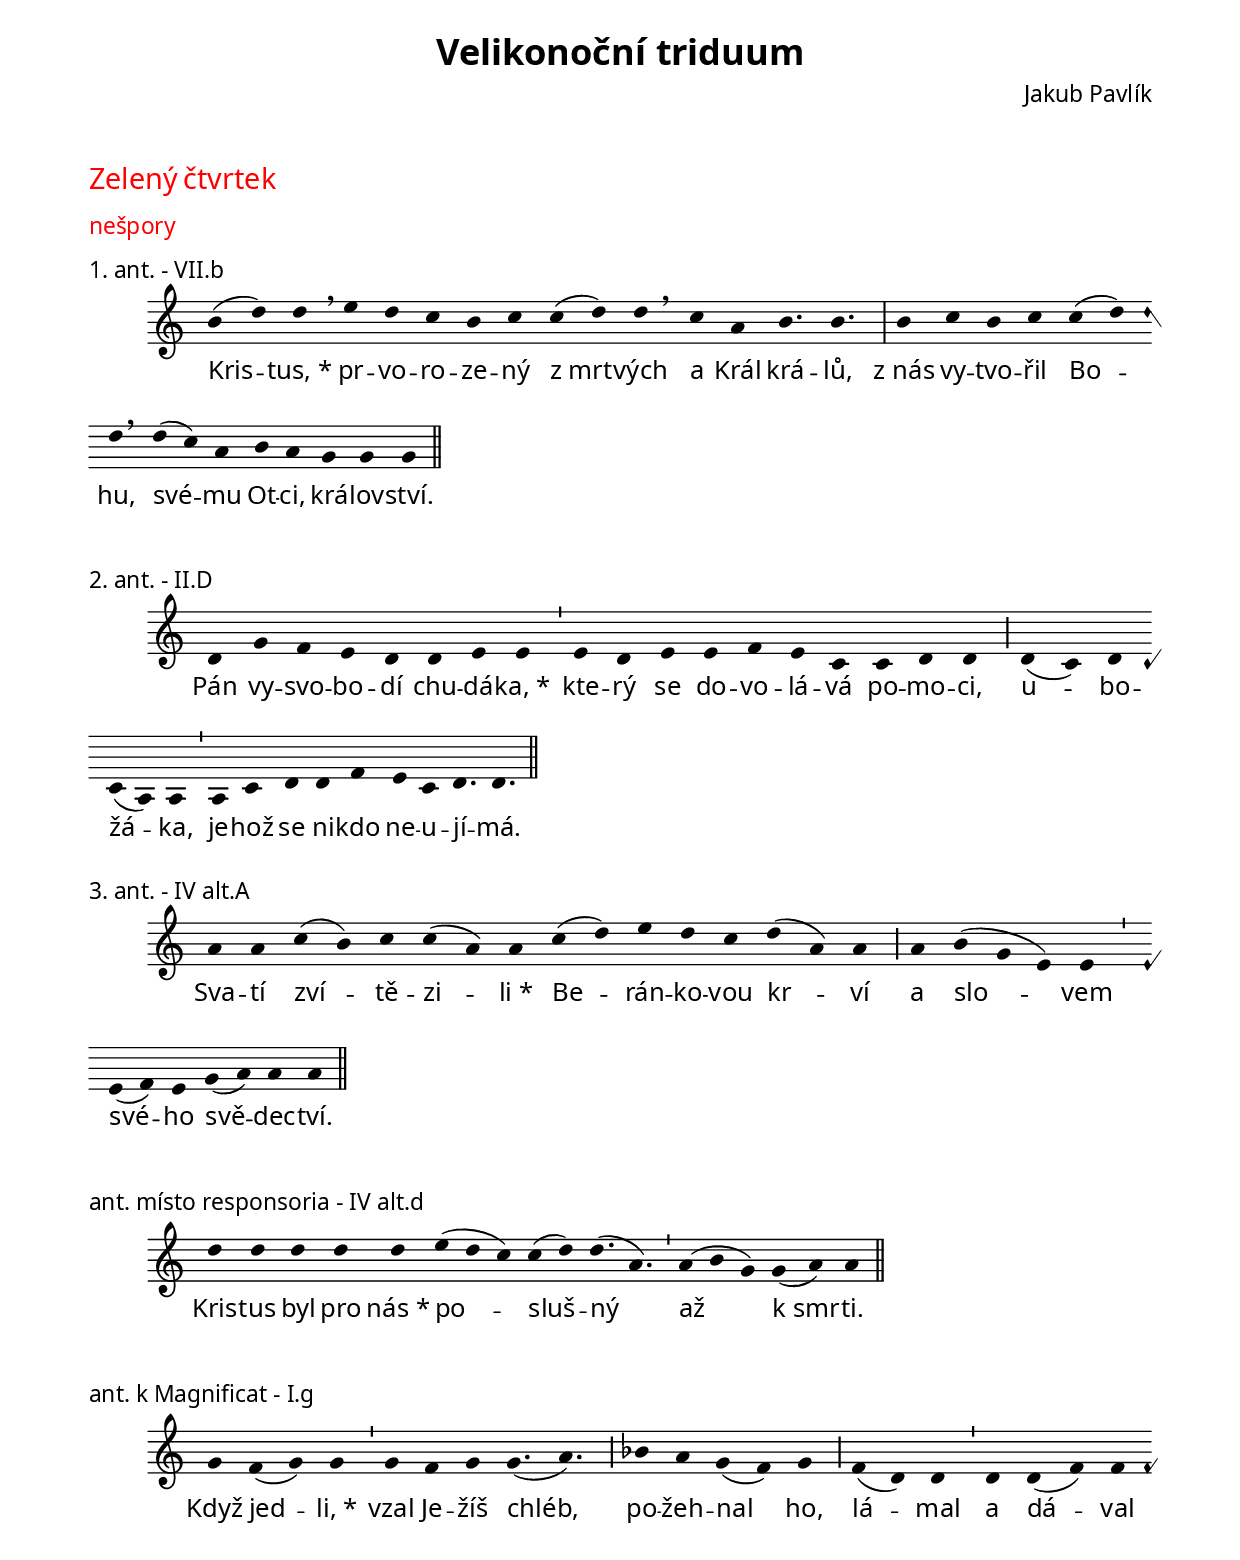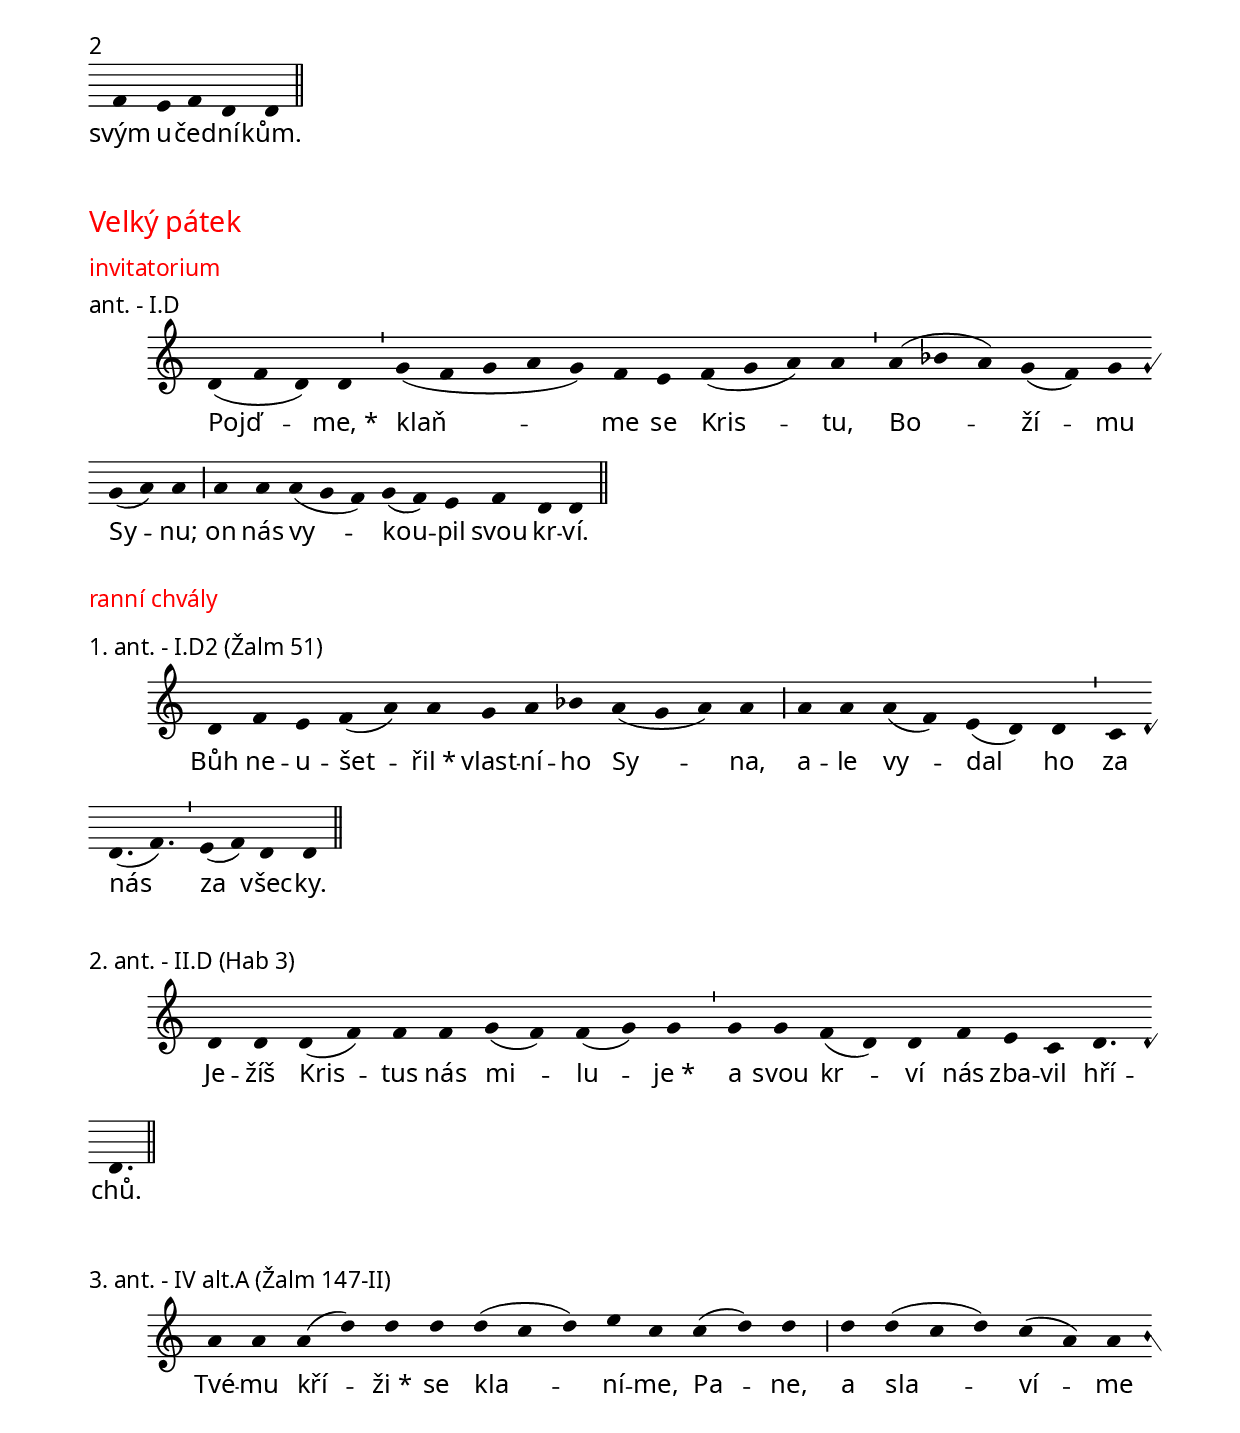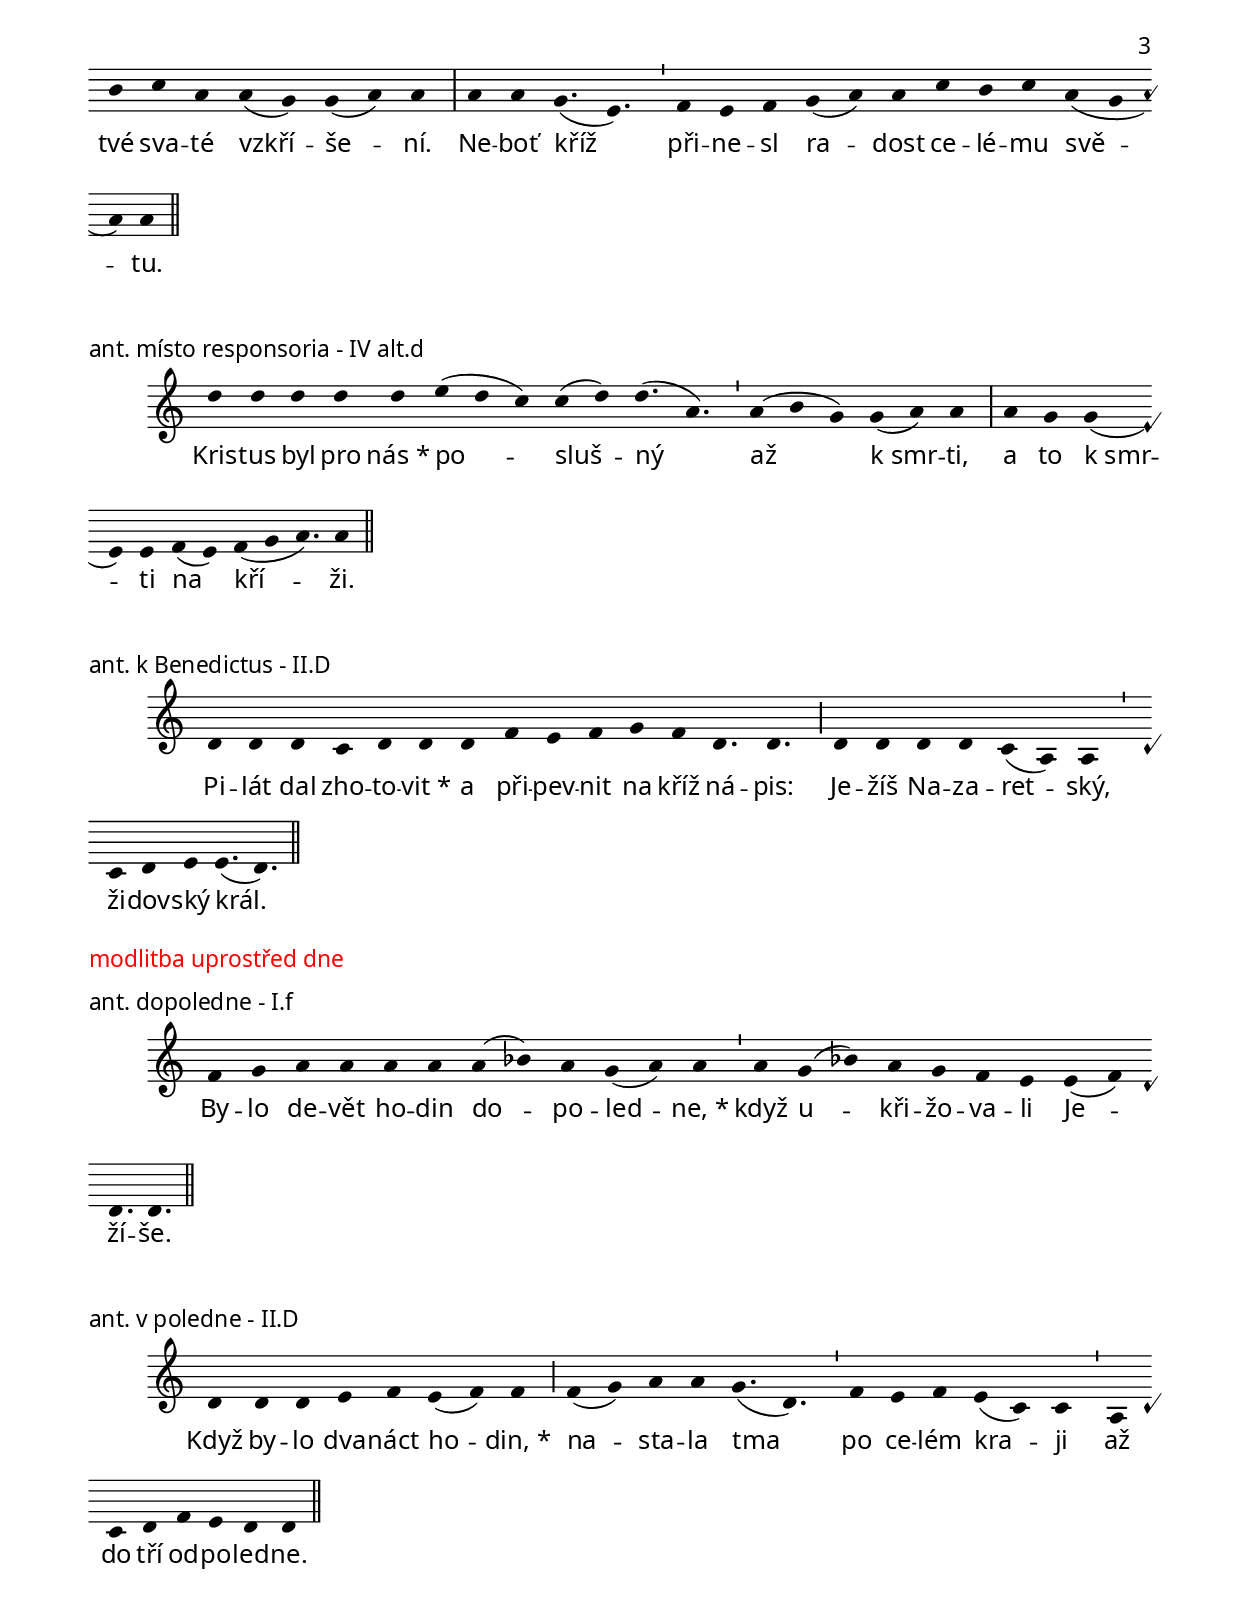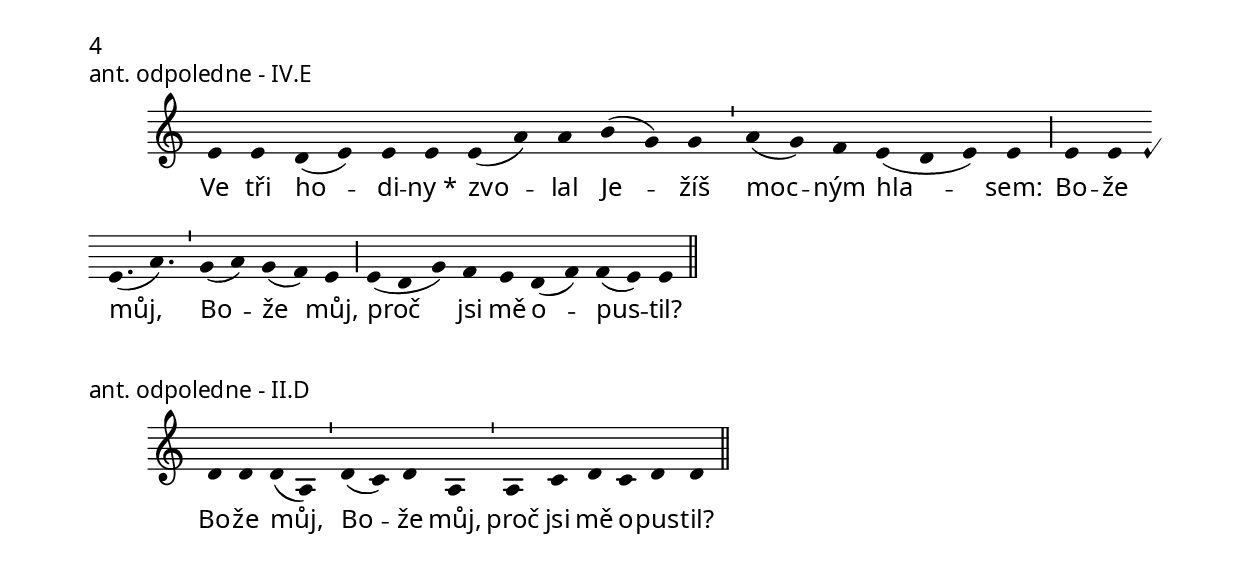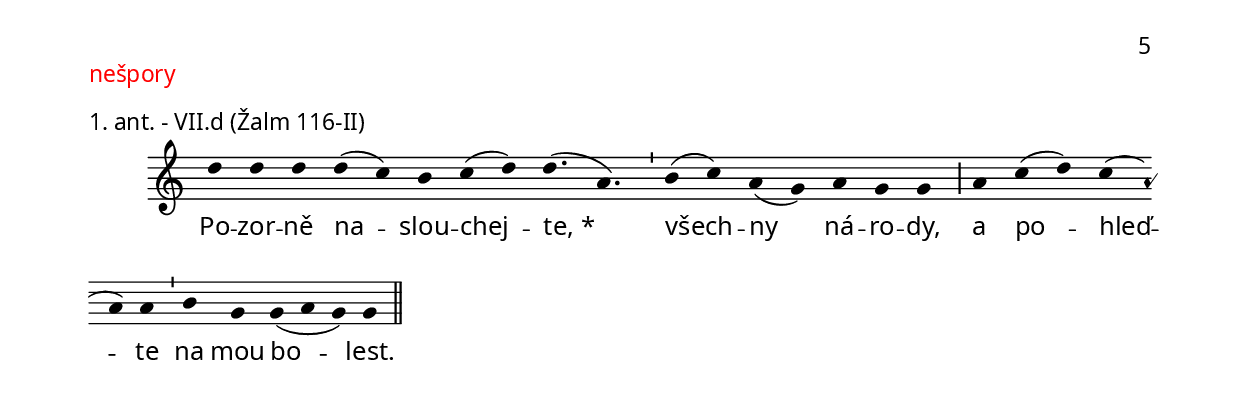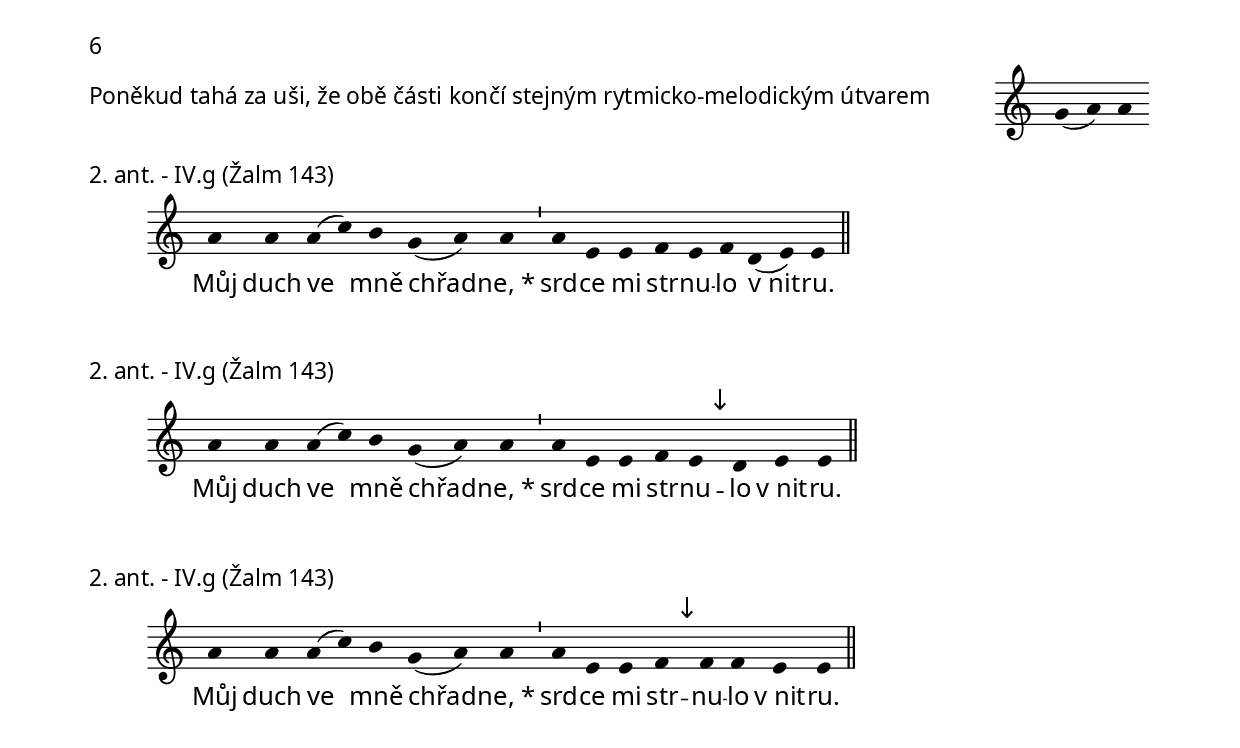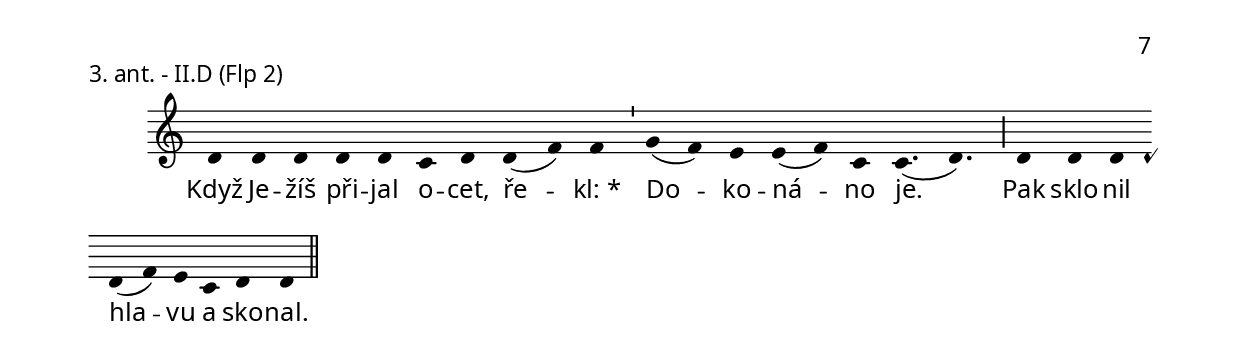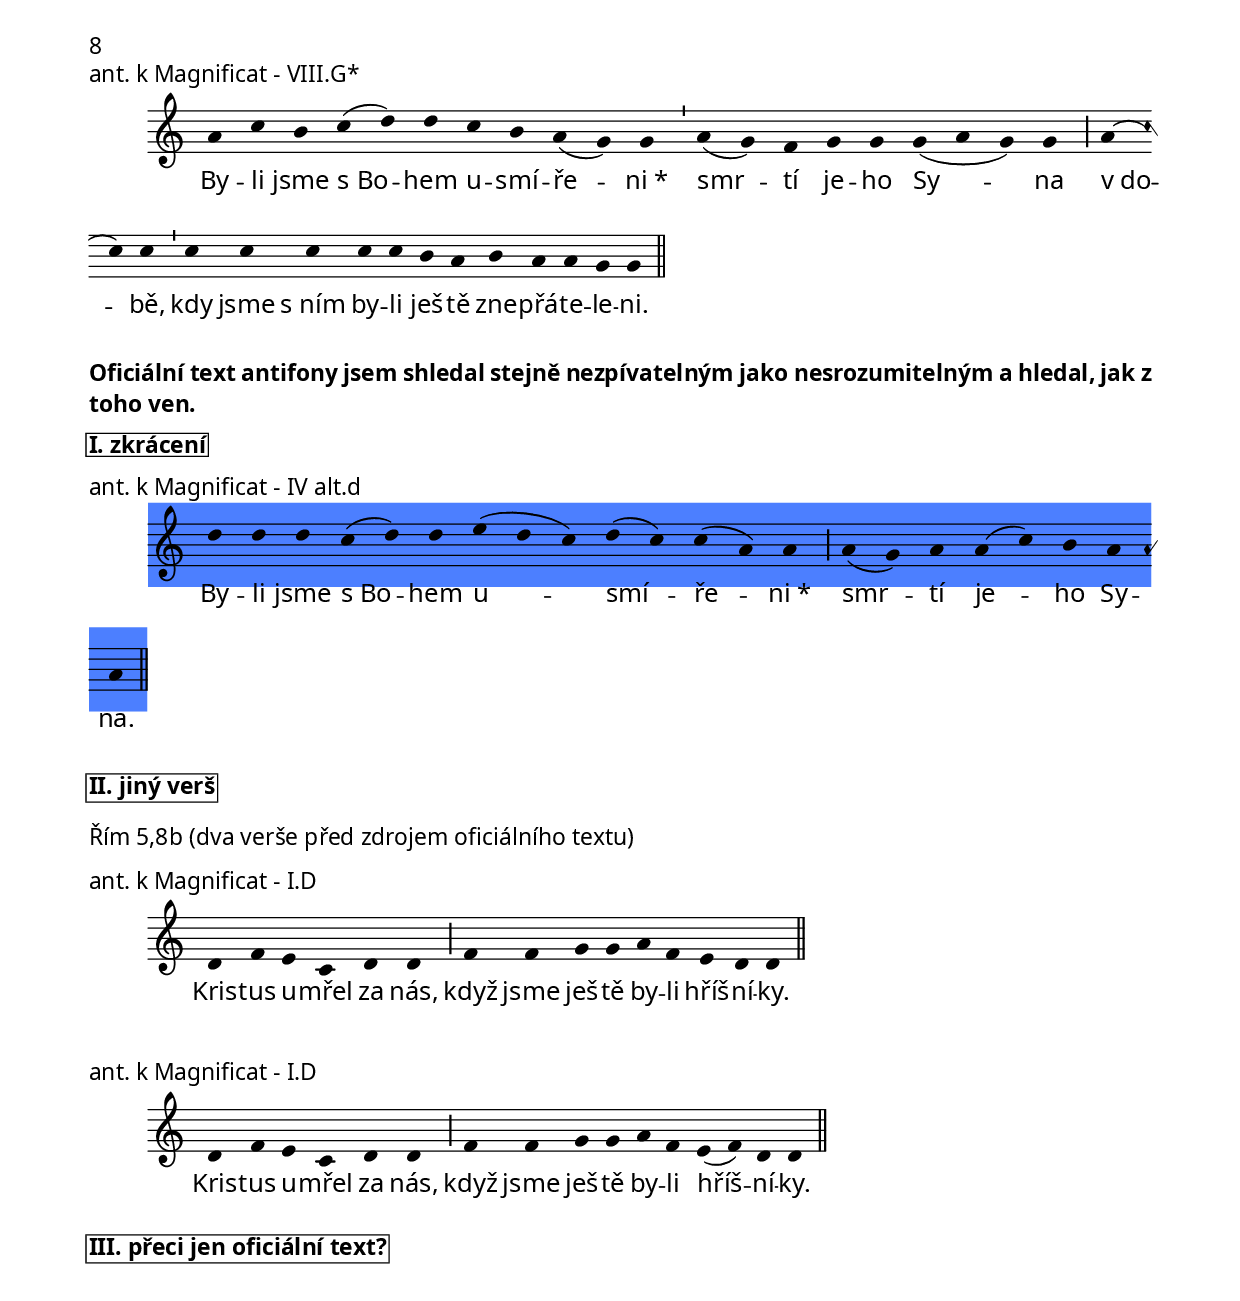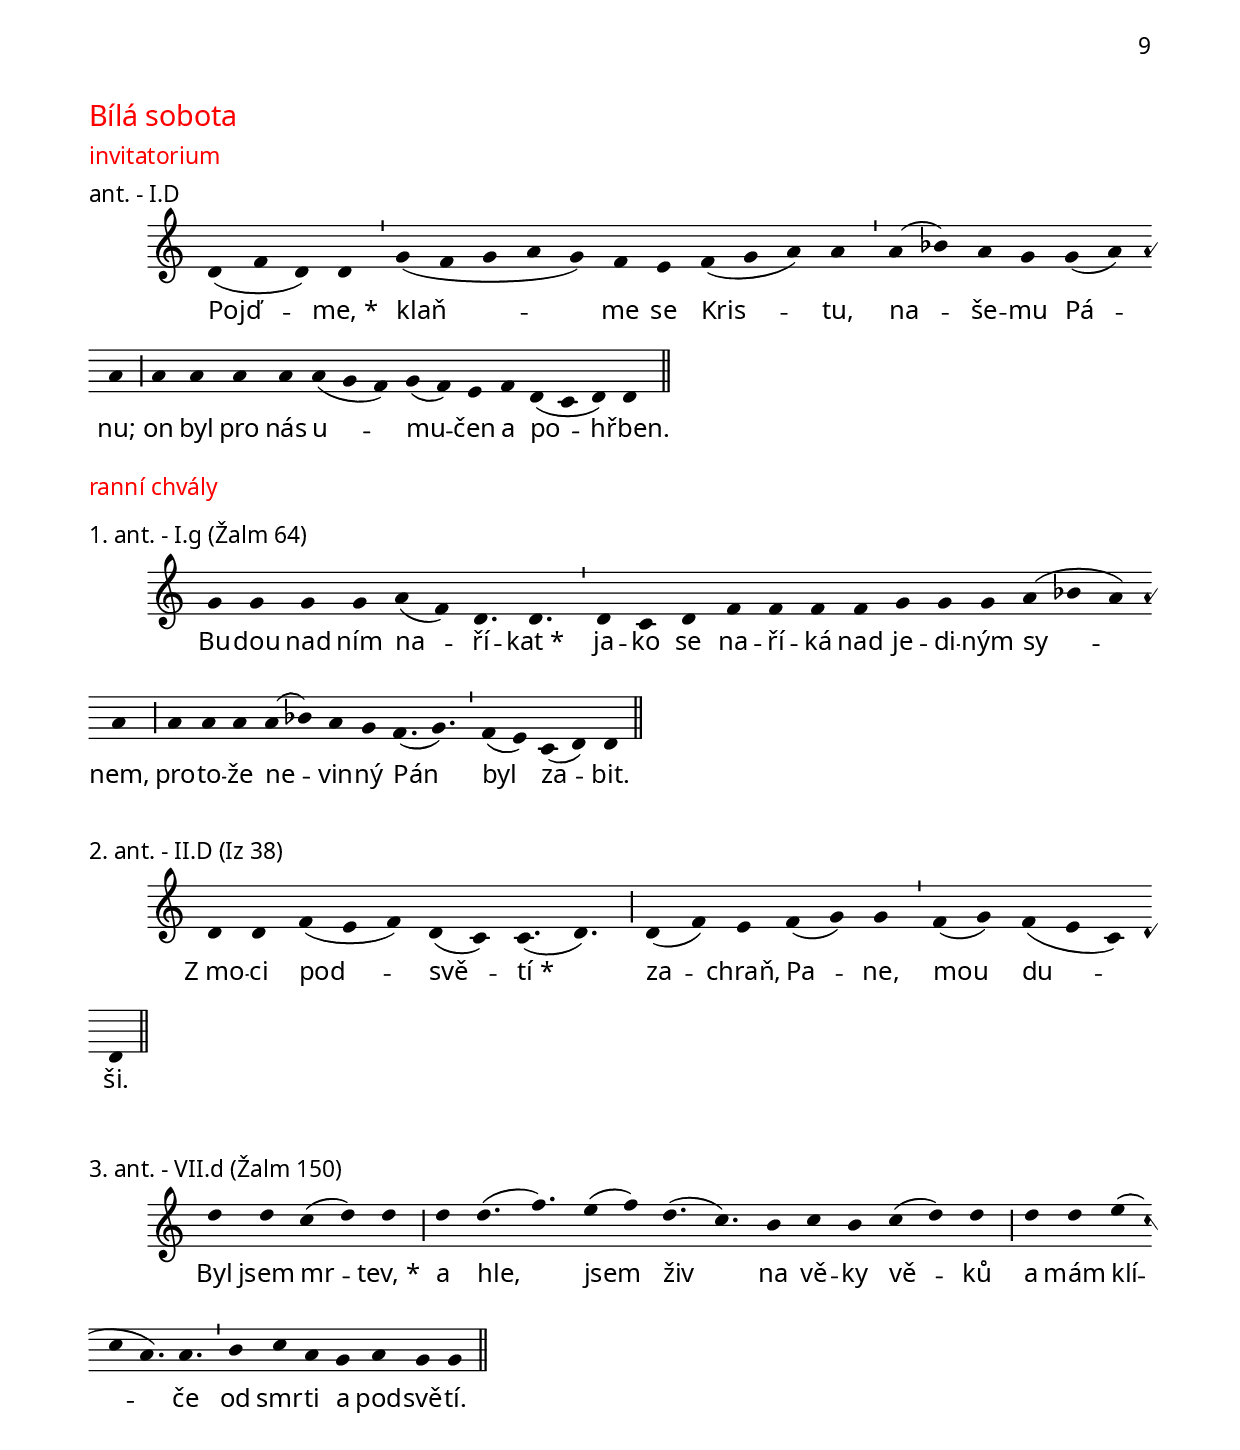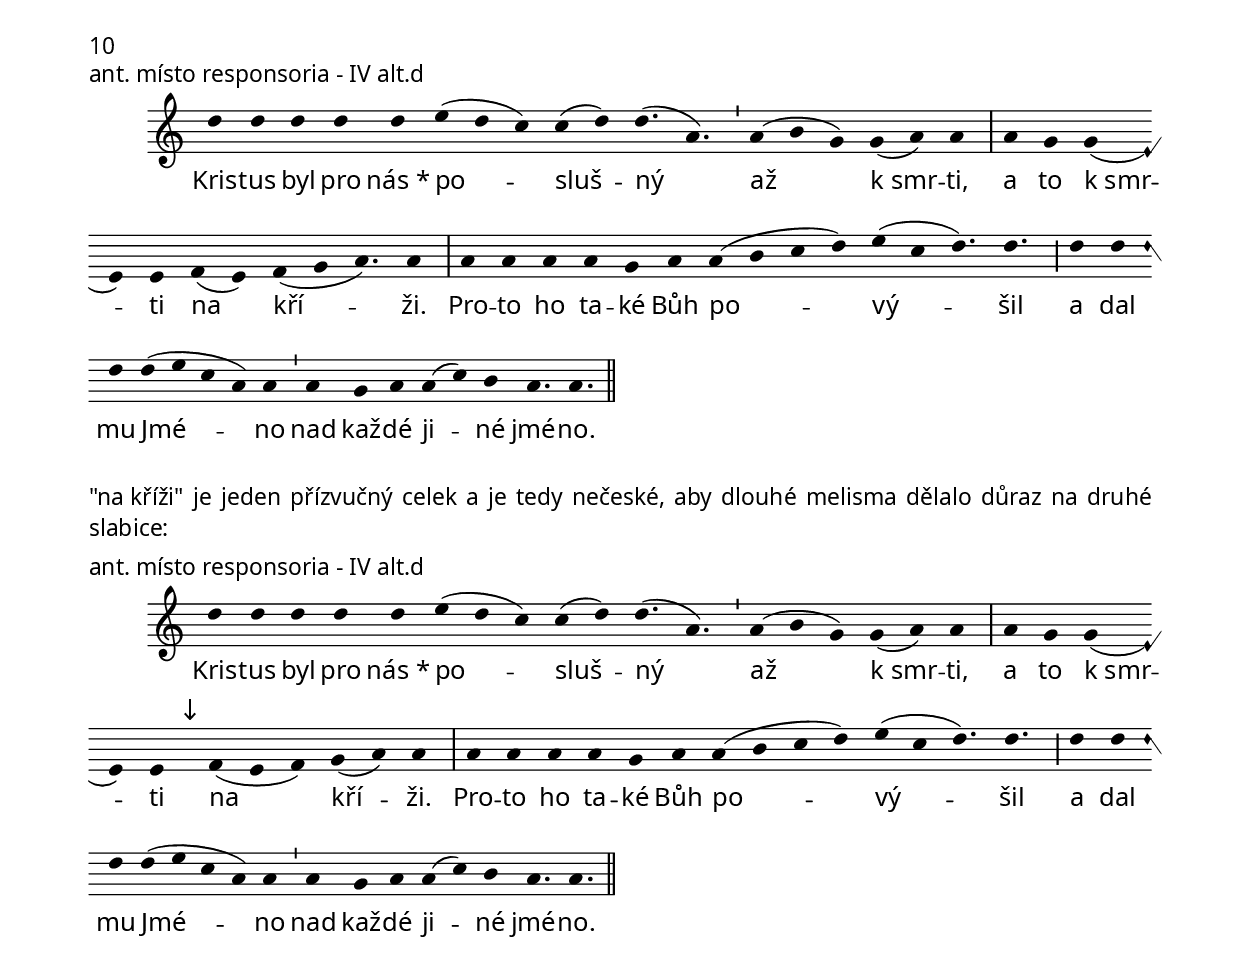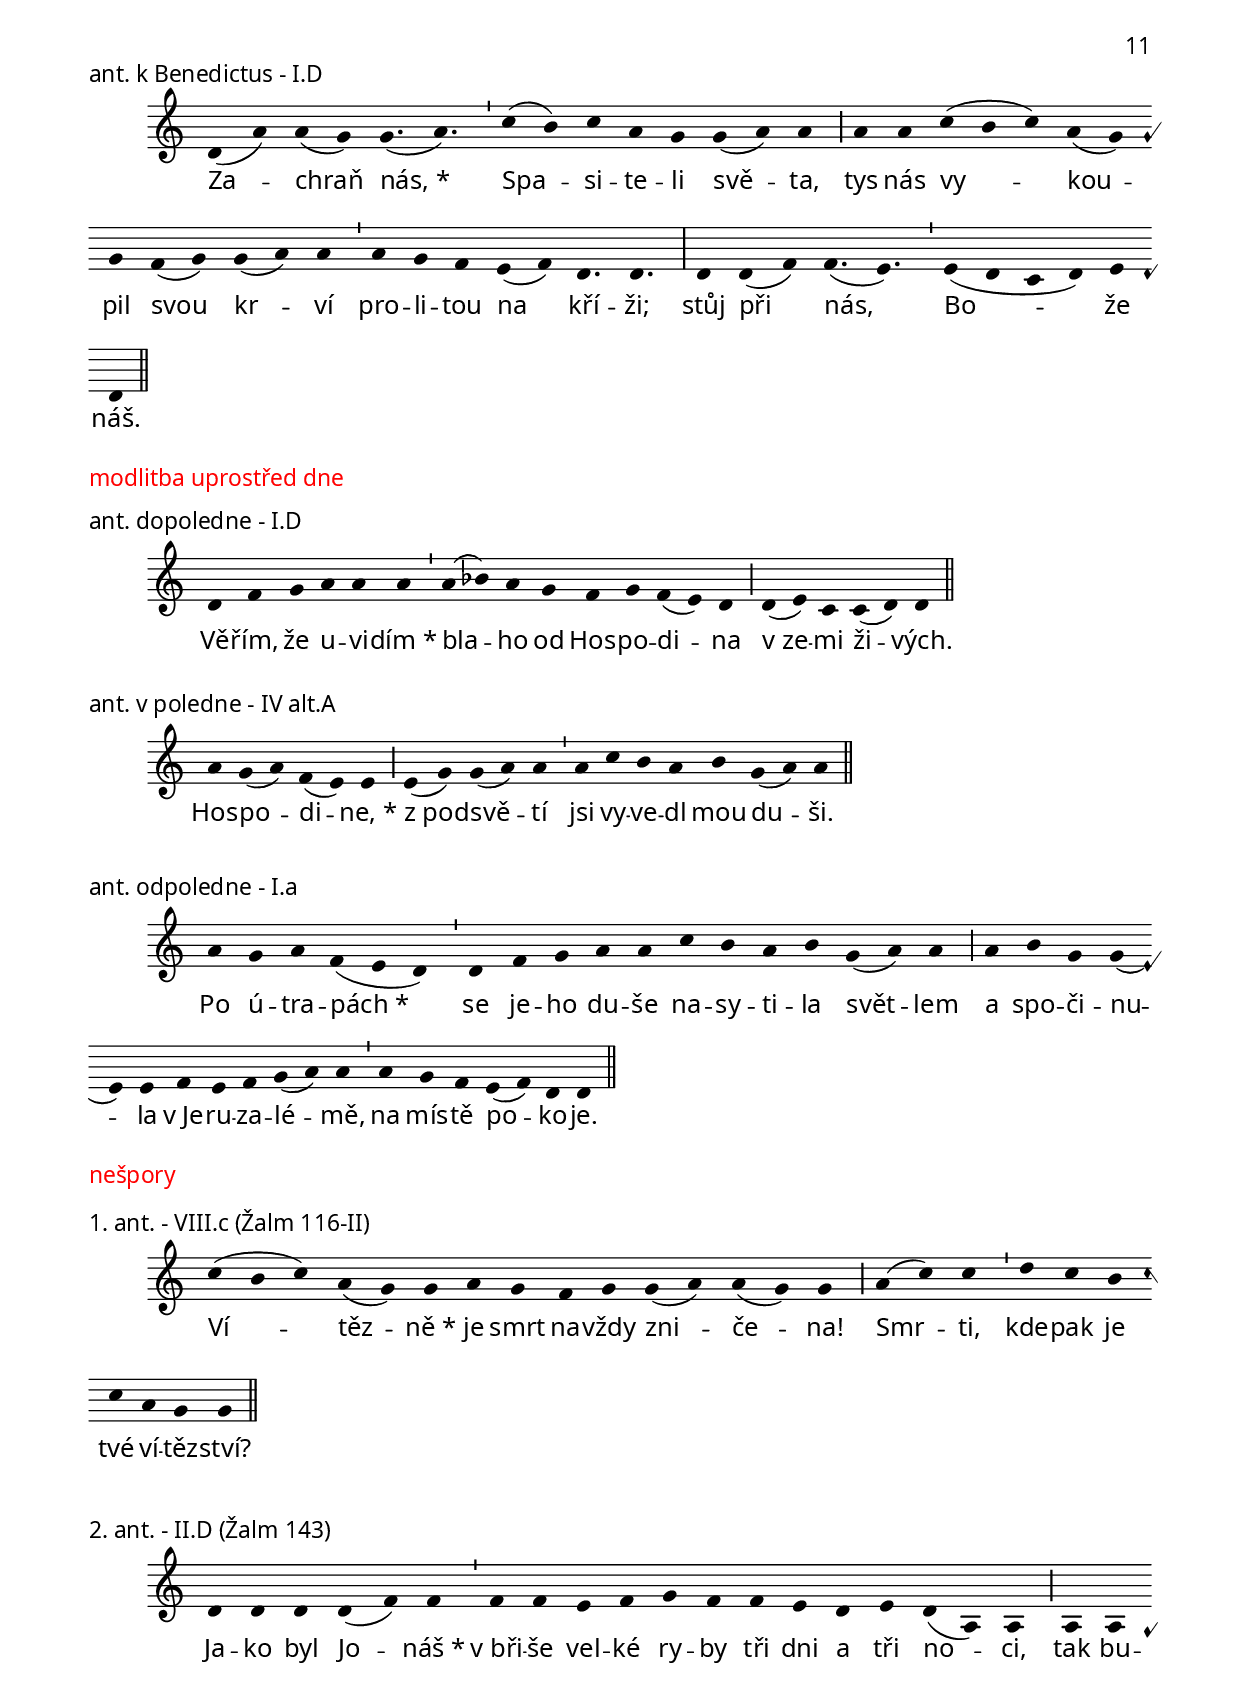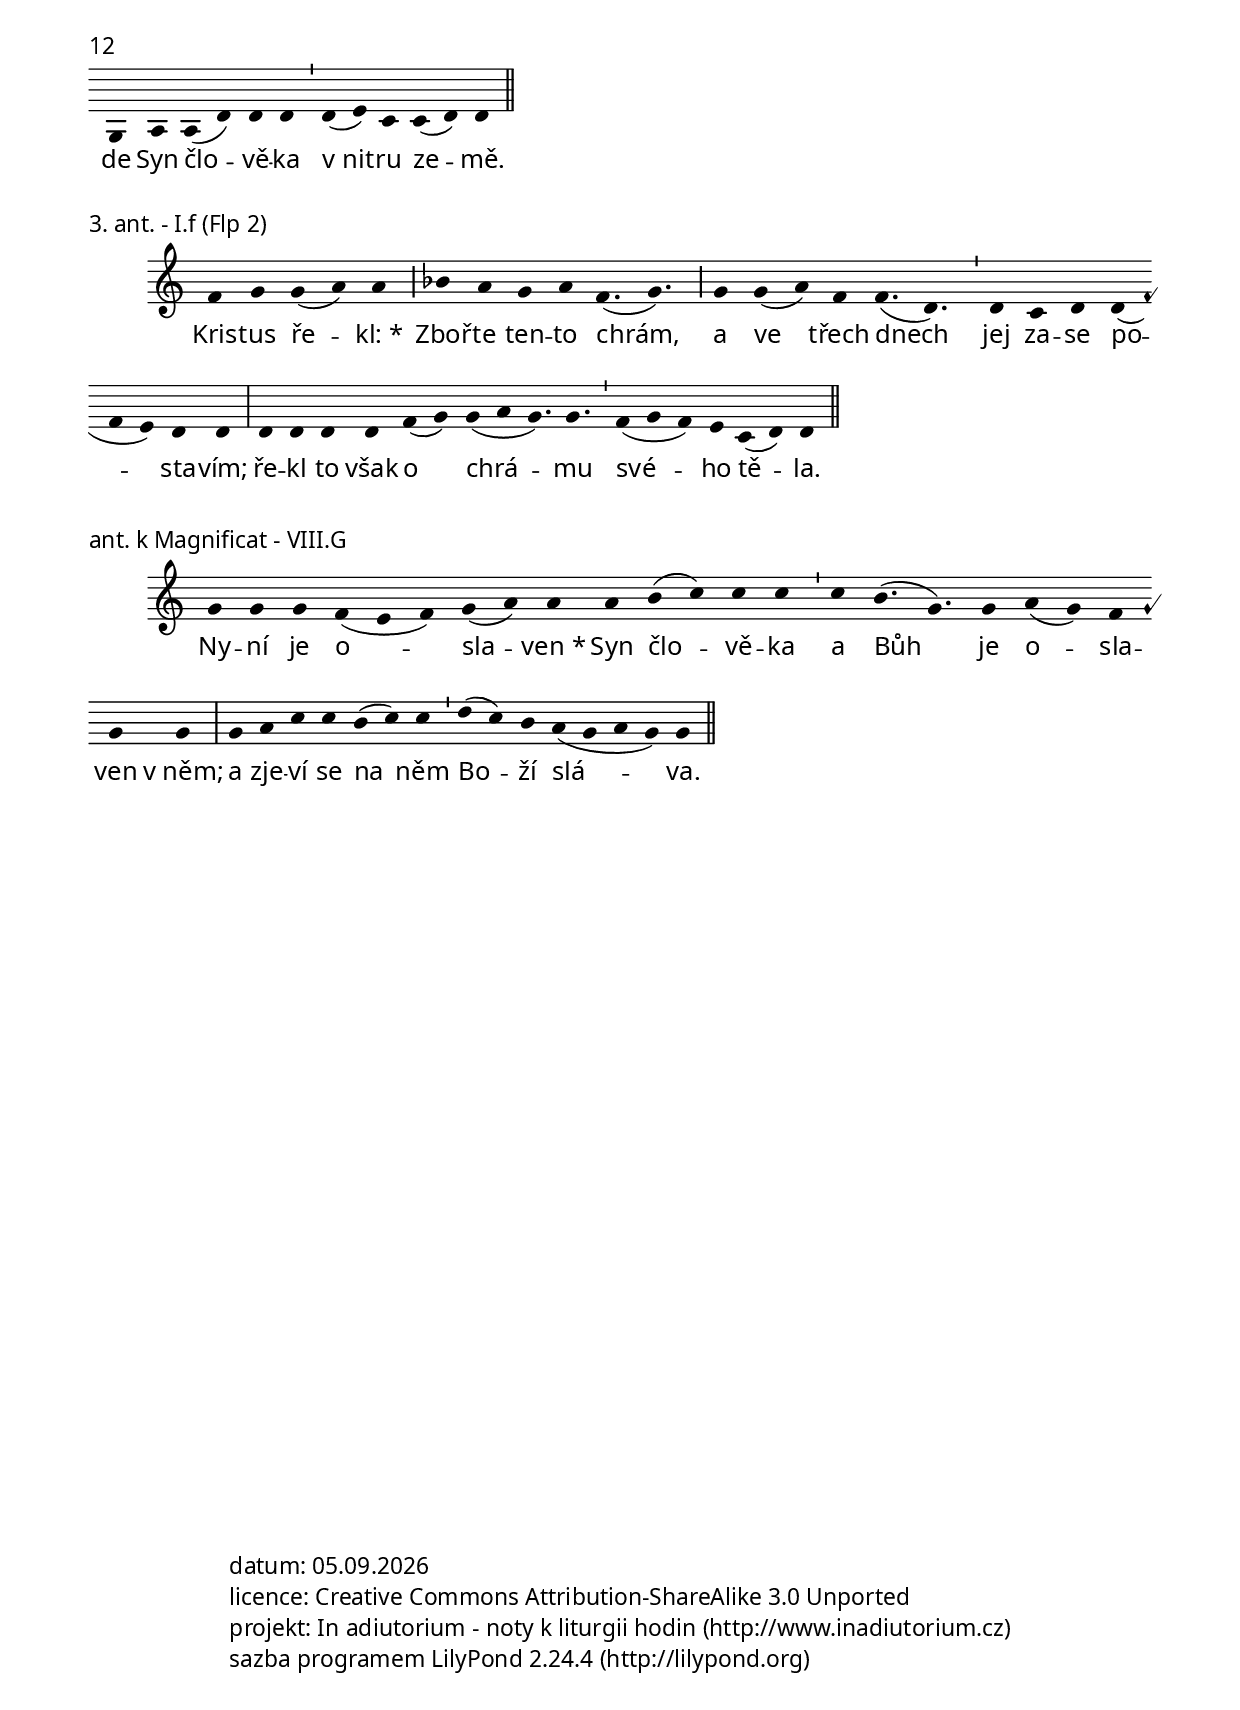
\version "2.14.2"

\header {
  title = "Velikonoční triduum"
  composer = "Jakub Pavlík"
}

\include "spolecne.ly"

\markup\nadpisDen{Zelený čtvrtek}

\markup {\nadpisHodinka {"nešpory"}}

\score {
  \relative c'' {
    \choralniRezim
    b4( d) d \breathe
    e d c b c c( d) d \breathe \bar ""
    c a b4. b \bar "|"
    b4 c b c c( d) d \breathe \bar ""
    d( c) a b a g g g \bar "||"
  }
  \addlyrics {
    Kris -- tus,_*
    pr -- vo -- ro -- ze -- ný z_mrt -- vých
    a Král krá -- lů,
    z_nás vy -- tvo -- řil Bo -- hu, 
    své -- mu Ot -- ci, krá -- lov -- ství.
  }
  \header {
    quid = "1. ant."
    modus = "VII"
    differentia = "b"
    psalmus = ""
    id = "ct-nesp-ant1"
    fons = "slavnost Ježíše Krista Krále, ant. k Benedictus"
    piece = \markup {\sestavTitulekBezZalmu}
  }
}

\score {
  \relative c' {
    \choralniRezim
    d4 g f e d d e e \barMin
    e d e e f e c c d d \barMaior
    d( c) d c( a) a \barMin
    a c d d f e c d4. d \barFinalis
  }
  \addlyrics {
    Pán vy -- svo -- bo -- dí chu -- dá -- ka,_*
    kte -- rý se do -- vo -- lá -- vá po -- mo -- ci,
    u -- bo -- žá -- ka, 
    je -- hož se ni -- kdo ne -- u -- jí -- má.
  }
  \header {
    quid = "2. ant."
    modus = "II"
    differentia = "D" 
    psalmus = ""
    id = "ct-nesp-ant2"
    piece = \markup {\sestavTitulekBezZalmu}
  }
}

\score {
  \relative c'' {
    \choralniRezim
    a4 a c( b) c c( a) a c( d) e d c d( a) a \barMaior
    a b( g e) e \barMin e( f) e g( a) a a \barFinalis
  }
  \addlyrics {
    Sva -- tí zví -- tě -- zi -- li_* Be -- rán -- ko -- vou kr -- ví
    a slo -- vem své -- ho svě -- dec -- tví.
  }
  \header {
    quid = "3. ant."
    modus = "IV alt"
    differentia = "A" 
    psalmus = ""
    id = "ct-nesp-ant3"
    piece = \markup {\sestavTitulekBezZalmu}
  }
}

\score {
  \relative c'' {
    \choralniRezim
    d4 d d d d e( d c) c( d) d4.( a) \barMin a4( b g) g( a) a \barFinalis
  }
  \addlyrics {
    Kris -- tus byl pro nás_* po -- sluš -- ný až k_smr -- ti.
  }
  \header {
    quid = "ant. místo responsoria"
    quidbreve = "ant."
    modus = "IV alt"
    differentia = "d" 
    psalmus = ""
    id = "ct-resp"
    fons = "Bílá sobota, ant. místo responsoria."
    piece = \markup {\sestavTitulekBezZalmu}
  }
}

\score {
  \relative c'' {
    \choralniRezim
    g4 f( g) g \barMin g f g g4.( a) \barMaior
    bes4 a g( f) g \barMaior
    f( d) d \barMin d d( f) f f e f d d \barFinalis
  }
  \addlyrics {
    Když jed -- li,_* vzal Je -- žíš chléb,
    po -- žeh -- nal ho,
    lá -- mal a dá -- val svým u -- čed -- ní -- kům.
  }
  \header {
    quid = "ant. k Magnificat"
    quidbreve = "ant."
    modus = "I"
    differentia = "g" 
    psalmus = ""
    id = "ct-nesp-mag"
    piece = \markup {\sestavTitulekBezZalmu}
  }
}

\markup\nadpisDen{Velký pátek}

\markup {\nadpisHodinka {"invitatorium"}}

\score {
  \relative c' {
    \choralniRezim
    d4( f d) d \barMin
    g( f g a g) f e f( g a) a \barMin a( bes a) g( f) g g( a) a \barMaior
    a4 a a( g f) g( f) e f d d \barFinalis
  }
  \addlyrics {
    Pojď -- me,_* 
    klaň -- me se Kris -- tu, Bo -- ží -- mu Sy -- nu;
    on nás vy -- kou -- pil svou kr -- ví.
  }
  \header {
    quid = "ant."
    modus = "I"
    differentia = "D" 
    psalmus = ""
    id = "pa-invit"
    piece = \markup {\sestavTitulekBezZalmu}
  }
}

\markup {\nadpisHodinka {"ranní chvály"}}

\score {
  \relative c' {
    \choralniRezim
    d4 f e f( a) a g a bes a( g a) a \barMaior
    a a a( f) e( d) d \barMin c d4.( f) \barMin e4( f) d d \barFinalis
  }
  \addlyrics {
    Bůh ne -- u -- šet -- řil_* vlast -- ní -- ho Sy -- na,
    a -- le vy -- dal ho za nás za všec -- ky.
  }
  \header {
    quid = "1. ant."
    modus = "I"
    differentia = "D2" 
    psalmus = "Žalm 51"
    id = "pa-rch-ant1"
    piece = \markup {\sestavTitulek}
  }
}

\score {
  \relative c' {
    \choralniRezim
    d4 d d( f) f f g( f) f( g) g \barMin
    g g f( d) d f e c d4. d \barFinalis
  }
  \addlyrics {
    Je -- žíš Kris -- tus nás mi -- lu -- je_*
    a svou kr -- ví nás zba -- vil hří -- chů.
  }
  \header {
    quid = "2. ant."
    modus = "II"
    differentia = "D" 
    psalmus = "Hab 3"
    id = "pa-rch-ant2"
    notitia = "Textově téměř shodný je začátek ant. k Magn. ze svátku Křtu Páně, ale její melodie (k 7.2.2012) nebyla použitelná, protože je (i když kousek končí na tónice) příliš nesena dynamikou rozjezdu k něčemu, co následuje."
    piece = \markup {\sestavTitulek}
  }
}

\score {
  \relative c'' {
    \choralniRezim
    a4 a a( d) d d d( c d) e c c( d) d \barMaior
    d d( c d) c( a) a b c a a( g) g( a) a \barMax
    a a g4.( e) \barMin f4 e f g( a) a c b c a( g a) a \barFinalis
  }
  \addlyrics {
    Tvé -- mu kří -- ži_* se kla -- ní -- me, Pa -- ne,
    a sla -- ví -- me tvé sva -- té vzkří -- še -- ní.
    Ne -- boť kříž při -- ne -- sl ra -- dost ce -- lé -- mu svě -- tu.
  }
  \header {
    quid = "3. ant."
    modus = "IV alt"
    differentia = "A" 
    psalmus = "Žalm 147-II"
    id = "pa-rch-ant3"
    piece = \markup {\sestavTitulek}
  }
}

\score {
  \relative c'' {
    \choralniRezim
    d4 d d d d e( d c) c( d) d4.( a) \barMin a4( b g) g( a) a \barMax
    a g g( e) e f( e) f( g a4.) a4 \barFinalis
  }
  \addlyrics {
    Kris -- tus byl pro nás_* po -- sluš -- ný až k_smr -- ti,
    a to k_smr -- ti na kří -- ži.
  }
  \header {
    quid = "ant. místo responsoria"
    quidbreve = "ant."
    modus = "IV alt"
    differentia = "d" 
    psalmus = ""
    id = "pa-resp"
    fons = "Bílá sobota, ant. místo responsoria."
    piece = \markup {\sestavTitulekBezZalmu}
  }
}

\score {
  \relative c' {
    \choralniRezim
    d4 d d c d d d f e f g f d4. d \barMaior
    d4 d d d c( a) a \barMin c d e e4.( d) \barFinalis
  }
  \addlyrics {
    Pi -- lát dal zho -- to -- vit_* a při -- pev -- nit na kříž ná -- pis:
    Je -- žíš Na -- za -- ret -- ský, ži -- dov -- ský král.
  }
  \header {
    quid = "ant. k Benedictus"
    quidbreve = "ant."
    modus = "II"
    differentia = "D" 
    psalmus = ""
    id = "pa-rch-ben"
    piece = \markup {\sestavTitulekBezZalmu}
  }
}

\markup {\nadpisHodinka {"modlitba uprostřed dne"}}

\score {
  \relative c' {
    \choralniRezim
    f4 g a a a a a( bes) a g( a) a \barMin
    a g( bes) a g f e e( f) d4. d \barFinalis
  }
  \addlyrics {
    By -- lo de -- vět ho -- din do -- po -- led -- ne,_*
    když u -- kři -- žo -- va -- li Je -- ží -- še.
  }
  \header {
    quid = "ant. dopoledne"
    quidbreve = "ant."
    modus = "I"
    differentia = "f" 
    psalmus = ""
    id = "pa-up-dopo"
    piece = \markup {\sestavTitulekBezZalmu}
  }
}

\score {
  \relative c' {
    \choralniRezim
    d4 d d e f e( f) f \barMaior
    f( g) a a g4.( d) \barMin f4 e f e( c) c \barMin
    a c d f e d d \barFinalis
  }
  \addlyrics {
    Když by -- lo dva -- náct ho -- din,_*
    na -- sta -- la tma po ce -- lém kra -- ji
    až do tří od -- po -- led -- ne.
  }
  \header {
    quid = "ant. v poledne"
    quidbreve = "ant."
    modus = "II"
    differentia = "D" 
    psalmus = ""
    id = "pa-up-po"
    piece = \markup {\sestavTitulekBezZalmu}
  }
}

\pageBreak

\score {
  \relative c' {
    \choralniRezim
    e4 e d( e) e e
    e( a) a b( g) g \barMin a( g) f e( d e) e \barMaior
    e e e4.( a) \barMin g4( a) g( f) e \barMaior
    e( d g) f e d( f) f( e) e \barFinalis
  }
  \addlyrics {
    Ve tři ho -- di -- ny_*
    zvo -- lal Je -- žíš moc -- ným hla -- sem:
    Bo -- že můj, Bo -- že můj, 
    proč jsi mě o -- pus -- til?
  }
  \header {
    quid = "ant. odpoledne"
    quidbreve = "ant."
    modus = "IV"
    differentia = "E" 
    psalmus = ""
    id = "pa-up-odpo"
    piece = \markup {\sestavTitulekBezZalmu}
  }
}

\score {
  \relative c' {
    \choralniRezim
    d4 d d( a) \barMin d( c) d a \barMin
    a c d c d d \barFinalis
  }
  \addlyrics {
    % Ve tři ho -- di -- ny_*
    % zvo -- lal Je -- žíš moc -- ným hla -- sem:
    Bo -- že můj, Bo -- že můj, 
    proč jsi mě o -- pus -- til?
  }
  \header {
    quid = "ant. odpoledne"
    quidbreve = "ant."
    modus = "II"
    differentia = "D" 
    psalmus = ""
    id = "pa-up-odpo"
    piece = \markup {\sestavTitulekBezZalmu}
  }
}

\pageBreak

\markup {\nadpisHodinka {"nešpory"}}

\score {
  \relative c'' {
    \choralniRezim
    d4 d d d( c) b c( d) d4.( a) \barMin
    b4( c) a( g) a g g \barMaior
    a c( d) c( a) a \barMin b g g( a g) g \barFinalis
  }
  \addlyrics {
    Po -- zor -- ně na -- slou -- chej -- te,_*
    všech -- ny ná -- ro -- dy,
    a po -- hleď -- te na mou bo -- lest.
  }
  \header {
    quid = "1. ant."
    modus = "VII"
    differentia = "d" 
    psalmus = "Žalm 116-II"
    id = "pa-nesp-ant1"
    piece = \markup {\sestavTitulek}
  }
}

\pageBreak

\markup\justify{
  Poněkud tahá za uši, že obě části končí stejným rytmicko-melodickým útvarem
  \score{ \relative c'' { \choralniRezim g( a) a } }
}

\score {
  \relative c'' {
    \choralniRezim
    a4 a a( c) b g( a) a \barMin
    a e e f e f d( e) e \barFinalis
  }
  \addlyrics {
    Můj duch ve mně chřad -- ne,_*
    srd -- ce mi str -- nu -- lo v_nit -- ru.
  }
  \header {
    quid = "2. ant."
    modus = "IV"
    differentia = "g" 
    psalmus = "Žalm 143"
    id = "pa-nesp-ant2"
    piece = \markup {\sestavTitulek}
  }
}

\score {
  \relative c'' {
    \choralniRezim
    a4 a a( c) b g( a) a \barMin
    a e e f e \mark\sipka d e e \barFinalis
  }
  \addlyrics {
    Můj duch ve mně chřad -- ne,_*
    srd -- ce mi str -- nu -- lo v_nit -- ru.
  }
  \header {
    quid = "2. ant."
    modus = "IV"
    differentia = "g" 
    psalmus = "Žalm 143"
    id = "pa-nesp-ant2"
    piece = \markup {\sestavTitulek}
  }
}

\score {
  \relative c'' {
    \choralniRezim
    a4 a a( c) b g( a) a \barMin
    a e e f \mark\sipka f f e e \barFinalis
  }
  \addlyrics {
    Můj duch ve mně chřad -- ne,_*
    srd -- ce mi str -- nu -- lo v_nit -- ru.
  }
  \header {
    quid = "2. ant."
    modus = "IV"
    differentia = "g" 
    psalmus = "Žalm 143"
    id = "pa-nesp-ant2"
    piece = \markup {\sestavTitulek}
  }
}

\pageBreak

\score {
  \relative c' {
    \choralniRezim
    d4 d d d d c d d( f) f \barMin
    g( f) e e( f) c c4.( d) \barMaior
    d4 d d d( f) e c d d \barFinalis
  }
  \addlyrics {
    Když Je -- žíš při -- jal o -- cet, ře -- kl:_*
    Do -- ko -- ná -- no je.
    Pak sklo -- nil hla -- vu a sko -- nal.
  }
  \header {
    quid = "3. ant."
    modus = "II"
    differentia = "D" 
    psalmus = "Flp 2"
    id = "pa-nesp-ant3"
    piece = \markup {\sestavTitulek}
  }
}

\pageBreak

\score {
  \relative c'' {
    \choralniRezim
    a4 c b c( d) d c b a( g) g \barMin
    a( g) f g g g( a g) g \barMaior
    a( c) c \barMin c c c c c b a b a a g g \barFinalis
  }
  \addlyrics {
    By -- li jsme s_Bo -- hem u -- smí -- ře -- ni_*
    smr -- tí je -- ho Sy -- na
    v_do -- bě, kdy jsme s_ním by -- li ješ -- tě zne -- přá -- te -- le -- ni.
  }
  \header {
    quid = "ant. k Magnificat"
    quidbreve = "ant."
    modus = "VIII"
    differentia = "G*" 
    psalmus = ""
    id = "pa-nesp-mag"
    piece = \markup {\sestavTitulekBezZalmu}
  }
}

\markup\justify\bold{
  Oficiální text antifony jsem shledal stejně nezpívatelným
  jako nesrozumitelným a hledal, jak z toho ven.
}

\markup\nadpisSkupiny "I. zkrácení"

\score {
  \relative c'' {
    \zvyraznovacModry
    \choralniRezim
    d4 d d c( d) d e( d c) d( c) c( a) a \barMaior
    a( g) a a( c) b a a \barFinalis
  }
  \addlyrics {
    By -- li jsme s_Bo -- hem u -- smí -- ře -- ni_*
    smr -- tí je -- ho Sy -- na.
    % v_do -- bě, kdy jsme s_ním by -- li ješ -- tě zne -- přá -- te -- le -- ni.
    %% Vedome a dobrovolne menim text antifony, aby se dala zpivat.
    %% Viz dokumentace.
  }
  \header {
    quid = "ant. k Magnificat"
    quidbreve = "ant."
    modus = "IV alt"
    differentia = "d" 
    psalmus = ""
    id = "pa-nesp-mag"
    piece = \markup {\sestavTitulekBezZalmu}
  }
}

\markup\nadpisSkupiny "II. jiný verš"
\markup{ Řím 5,8b (dva verše před zdrojem oficiálního textu) }

\score {
  \relative c' {
    \choralniRezim
    d4 f e c d d \barMaior
    f f g g a f e d d \barFinalis
  }
  \addlyrics {
    Kris -- tus u -- mřel za nás,
    když jsme ješ -- tě by -- li hříš -- ní -- ky.
  }
  \header {
    quid = "ant. k Magnificat"
    quidbreve = "ant."
    modus = "I"
    differentia = "D" 
    psalmus = ""
    id = "pa-nesp-mag"
    piece = \markup {\sestavTitulekBezZalmu}
  }
}

\score {
  \relative c' {
    \choralniRezim
    d4 f e c d d \barMaior
    f f g g a f e( f) d d \barFinalis
  }
  \addlyrics {
    Kris -- tus u -- mřel za nás,
    když jsme ješ -- tě by -- li hříš -- ní -- ky.
  }
  \header {
    quid = "ant. k Magnificat"
    quidbreve = "ant."
    modus = "I"
    differentia = "D" 
    psalmus = ""
    id = "pa-nesp-mag"
    piece = \markup {\sestavTitulekBezZalmu}
  }
}

\markup\nadpisSkupiny "III. přeci jen oficiální text?"

\score {
  \relative c'' {
    \choralniRezim
    
  }
  \addlyrics {
    By -- li jsme s_Bo -- hem u -- smí -- ře -- ni_*
    smr -- tí je -- ho Sy -- na
    v_do -- bě, kdy jsme s_ním by -- li ješ -- tě zne -- přá -- te -- le -- ni.
  }
  \header {
    quid = "ant. k Magnificat"
    quidbreve = "ant."
    modus = ""
    differentia = "" 
    psalmus = ""
    id = "pa-nesp-mag"
    piece = \markup {\sestavTitulekBezZalmu}
  }
}

\pageBreak

\markup\nadpisDen{Bílá sobota}

\markup {\nadpisHodinka {"invitatorium"}}

\score {
  \relative c' {
    \choralniRezim
    d4( f d) d \barMin
    g( f g a g) f e f( g a) a \barMin a( bes) a g g( a) a \barMaior
    a4 a a a a( g f) g( f) e f d( c d) d \barFinalis
  }
  \addlyrics {
    Pojď -- me,_* klaň -- me se Kris -- tu, na -- še -- mu Pá -- nu;
    on byl pro nás u -- mu -- čen a po -- hřben.
  }
  \header {
    quid = "ant."
    modus = "I"
    differentia = "D" 
    psalmus = ""
    id = "so-invit"
    fons = "První část je z antifony invitatoria Velkého pátku."
    piece = \markup {\sestavTitulekBezZalmu}
  }
}

\markup {\nadpisHodinka {"ranní chvály"}}

\score {
  \relative c'' {
    \choralniRezim
    g4 g g g a( f) d4. d \barMin
    d4 c d f f f f g g g a( bes a) a \barMaior
    a a a a( bes) a g f4.( g) \barMin f4( e) c( d) d \barFinalis
  }
  \addlyrics {
    Bu -- dou nad ním na -- ří -- kat_*
    ja -- ko se na -- ří -- ká nad je -- di -- ným sy -- nem,
    pro -- to -- že ne -- vin -- ný Pán byl za -- bit.
  }
  \header {
    quid = "1. ant."
    modus = "I"
    differentia = "g" 
    psalmus = "Žalm 64"
    id = "so-rch-ant1"
    piece = \markup {\sestavTitulek}
  }
}

\score {
  \relative c' {
    \choralniRezim
    d4 d f( e f) d( c) c4.( d) \barMaior
    d4( f) e f( g) g \barMin f( g) f( e c) d \barFinalis
  }
  \addlyrics {
    Z_mo -- ci pod -- svě -- tí_* 
    za -- chraň, Pa -- ne, mou du -- ši.    
  }
  \header {
    quid = "2. ant."
    modus = "II"
    differentia = "D" 
    psalmus = "Iz 38"
    id = "so-rch-ant2"
    piece = \markup {\sestavTitulek}
  }
}

\score {
  \relative c'' {
    \choralniRezim
    d4 d c( d) d \barMaior
    d d4.( f) e4( f) d4.( c) b4 c b c( d) d \barMaior
    d d e( c a4.) a \barMin b4 c a g a g g \barFinalis
  }
  \addlyrics {
    Byl jsem mr -- tev,_*
    a hle, jsem živ na vě -- ky vě -- ků
    a mám klí -- če od smr -- ti a pod -- svě -- tí.
  }
  \header {
    quid = "3. ant."
    modus = "VII"
    differentia = "d" 
    psalmus = "Žalm 150"
    id = "so-rch-ant3"
    piece = \markup {\sestavTitulek}
  }
}

\pageBreak

\score {
  \relative c'' {
    \choralniRezim
    d4 d d d d e( d c) c( d) d4.( a) \barMin a4( b g) g( a) a \barMax
    a g g( e) e f( e) f( g a4.) a4 \barMax
    a a a a g a a( b c d) e( c d4.) d \barMaior
    d4 d d d( e c a) a \barMin a g a a( c) b a4. a \barFinalis
  }
  \addlyrics {
    Kris -- tus byl pro nás_* po -- sluš -- ný až k_smr -- ti,
    a to k_smr -- ti na kří -- ži.
    Pro -- to ho ta -- ké Bůh po -- vý -- šil
    a dal mu Jmé -- no nad kaž -- dé ji -- né jmé -- no.
  }
  \header {
    quid = "ant. místo responsoria"
    quidbreve = "ant."
    modus = "IV alt"
    differentia = "d" 
    psalmus = ""
    id = "so-resp"
    piece = \markup {\sestavTitulekBezZalmu}
  }
}

\markup\justify{
  "\"na kříži\"" je jeden přízvučný celek a je tedy nečeské,
  aby dlouhé melisma dělalo důraz na druhé slabice:
}
\score {
  \relative c'' {
    \choralniRezim
    d4 d d d d e( d c) c( d) d4.( a) \barMin a4( b g) g( a) a \barMax
    a g g( e) e \mark\sipka f( e f) g( a) a \barMax
    a a a a g a a( b c d) e( c d4.) d \barMaior
    d4 d d d( e c a) a \barMin a g a a( c) b a4. a \barFinalis
  }
  \addlyrics {
    Kris -- tus byl pro nás_* po -- sluš -- ný až k_smr -- ti,
    a to k_smr -- ti na kří -- ži.
    Pro -- to ho ta -- ké Bůh po -- vý -- šil
    a dal mu Jmé -- no nad kaž -- dé ji -- né jmé -- no.
  }
  \header {
    quid = "ant. místo responsoria"
    quidbreve = "ant."
    modus = "IV alt"
    differentia = "d" 
    psalmus = ""
    id = "so-resp"
    piece = \markup {\sestavTitulekBezZalmu}
  }
}

\pageBreak

\score {
  \relative c' {
    \choralniRezim
    d4( a') a( g) g4.( a) \barMin c4( b) c a g g( a) a \barMaior
    a a c( b c) a( g) g f( g) g( a) a \barMin a g f e( f) d4. d \barMax
    d4 d( f) f4.( e) \barMin e4( d c d) e d \barFinalis
  }
  \addlyrics {
    Za -- chraň nás,_* Spa -- si -- te -- li svě -- ta,
    tys nás vy -- kou -- pil svou kr -- ví pro -- li -- tou na kří -- ži;
    stůj při nás, Bo -- že náš.
  }
  \header {
    quid = "ant. k Benedictus"
    quidbreve = "ant."
    modus = "I"
    differentia = "D" 
    psalmus = ""
    id = "so-rch-ben"
    piece = \markup {\sestavTitulekBezZalmu}
  }
}

\markup {\nadpisHodinka {"modlitba uprostřed dne"}}

\score {
  \relative c' {
    \choralniRezim
    d f g a a a \barMin a( bes) a g f g f( e) d \barMaior
    d( e) c c( d) d \barFinalis
  }
  \addlyrics {
    Vě -- řím, že u -- vi -- dím_* bla -- ho od Hos -- po -- di -- na
    v_ze -- mi ži -- vých.
  }
  \header {
    quid = "ant. dopoledne"
    quidbreve = "ant."
    modus = "I"
    differentia = "D" 
    psalmus = ""
    id = "so-up-dopo"
    piece = \markup {\sestavTitulekBezZalmu}
  }
}

\score {
  \relative c'' {
    \choralniRezim
    a4 g( a) f( e) e \barMaior
    e( g) g( a) a \barMin a c b a b g( a) a \barFinalis
  }
  \addlyrics {
    Hos -- po -- di -- ne,_*
    z_pod -- svě -- tí jsi vy -- ve -- dl mou du -- ši.
  }
  \header {
    quid = "ant. v poledne"
    quidbreve = "ant."
    modus = "IV alt"
    differentia = "A" 
    psalmus = ""
    id = "so-up-po"
    piece = \markup {\sestavTitulekBezZalmu}
  }
}

\score {
  \relative c'' {
    \choralniRezim
    a4 g a f( e d) \barMin d f g a a c b a b g( a) a \barMaior
    a b g g( e) e f e f g( a) a \barMin
    a g f e( f) d d \barFinalis
  }
  \addlyrics {
    Po ú -- tra -- pách_* se je -- ho du -- še na -- sy -- ti -- la svět -- lem
    a spo -- či -- nu -- la v_Je -- ru -- za -- lé -- mě,
    na mís -- tě po -- ko -- je.
  }
  \header {
    quid = "ant. odpoledne"
    quidbreve = "ant."
    modus = "I"
    differentia = "a" 
    psalmus = ""
    id = "so-up-odpo"
    piece = \markup {\sestavTitulekBezZalmu}
  }
}

\markup {\nadpisHodinka {"nešpory"}}

\score {
  \relative c'' {
    \choralniRezim
    c( b c) a( g) g a g f g g( a) a( g) g \barMaior
    a( c) c \barMin d c b c a g g \barFinalis
  }
  \addlyrics {
    Ví -- těz -- ně_* je smrt na -- vždy zni -- če -- na!
    Smr -- ti, kde -- pak je tvé ví -- těz -- ství?
  }
  \header {
    quid = "1. ant."
    modus = "VIII"
    differentia = "c" 
    psalmus = "Žalm 116-II"
    id = "so-nesp-ant1"
    piece = \markup {\sestavTitulek}
  }
}

\score {
  \relative c' {
    \choralniRezim
    d4 d d d( f) f \barMin
    f f e f g f f e d e d( a) a \barMaior
    a a g a a( d) d d \barMin d( e) c c( d) d \barFinalis
  }
  \addlyrics {
    Ja -- ko byl Jo -- náš_* 
    v_bři -- še vel -- ké ry -- by tři dni a tři no -- ci,
    tak bu -- de Syn člo -- vě -- ka v_nit -- ru ze -- mě.
  }
  \header {
    quid = "2. ant."
    modus = "II"
    differentia = "D" 
    psalmus = "Žalm 143"
    id = "so-nesp-ant2"
    piece = \markup {\sestavTitulek}
  }
}

\score {
  \relative c' {
    \choralniRezim
    f g g( a) a \barMaior
    bes a g a f4.( g) \barMaior
    g4 g( a) f f4.( d) \barMin d4 c d d( f e) d d \barMax
    d d d d f( g) g( a g4.) g \barMin f4( g f) e c( d) d \barFinalis
  }
  \addlyrics {
    Kris -- tus ře -- kl:_*
    Zboř -- te ten -- to chrám,
    a ve třech dnech jej za -- se po -- sta -- vím;
    ře -- kl to však o chrá -- mu své -- ho tě -- la.
  }
  \header {
    quid = "3. ant."
    modus = "I"
    differentia = "f" 
    psalmus = "Flp 2"
    id = "so-nesp-ant3"
    piece = \markup {\sestavTitulek}
  }
}

\score {
  \relative c'' {
    \choralniRezim
    g4 g g f( e f) g( a) a a b( c) c c \barMin
    c b4.( g) g4 a( g) f g g \barMax
    g a c c b( c) c \barMin d( c) b a( g a g) g \barFinalis
  }
  \addlyrics {
    Ny -- ní je o -- sla -- ven_* Syn člo -- vě -- ka
    a Bůh je o -- sla -- ven v_něm;
    a zje -- ví se na něm Bo -- ží slá -- va.
  }
  \header {
    quid = "ant. k Magnificat"
    quidbreve = "ant."
    modus = "VIII"
    differentia = "G" 
    psalmus = ""
    id = "so-nesp-mag"
    fons = "První část z Nanebevstoupení Páně, 2. nešp., 3. ant."
    piece = \markup {\sestavTitulekBezZalmu}
  }
}